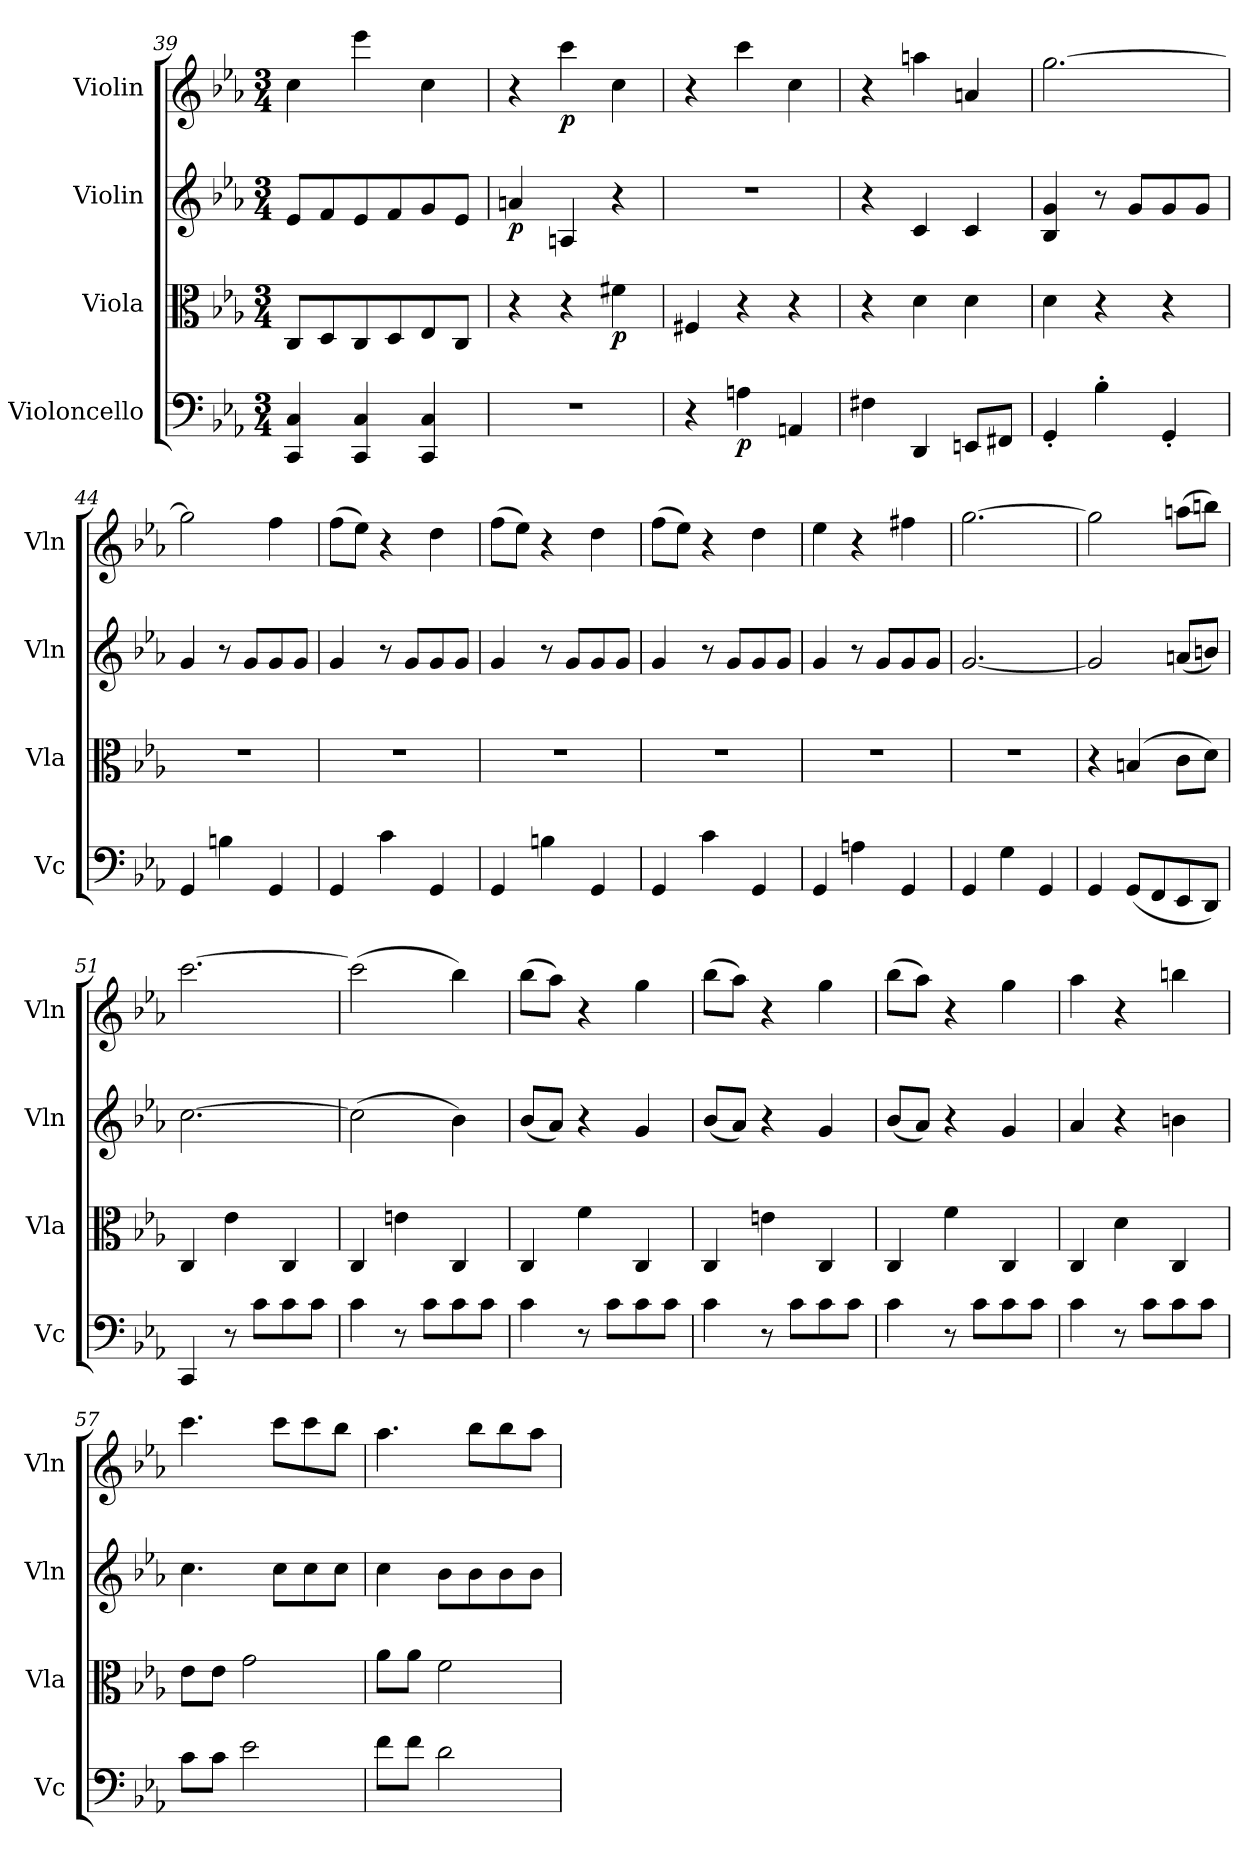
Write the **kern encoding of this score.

**kern	**dynam	**kern	**dynam	**kern	**dynam	**kern	**dynam
*part4	*part4	*part3	*part3	*part2	*part2	*part1	*part1
*staff4	*staff4	*staff3	*staff3	*staff2	*staff2	*staff1	*staff1
*I"Violoncello	*	*I"Viola	*	*I"Violin	*	*I"Violin	*
*I'Vc	*	*I'Vla	*	*I'Vln	*	*I'Vln	*
*clefF4	*	*clefC3	*	*clefG2	*	*clefG2	*
*k[b-e-a-]	*	*k[b-e-a-]	*	*k[b-e-a-]	*	*k[b-e-a-]	*
*M3/4	*	*M3/4	*	*M3/4	*	*M3/4	*
=39	=39	=39	=39	=39	=39	=39	=39
4CC/ 4C/	.	8C/L	.	8e-/L	.	4cc\	.
.	.	8D/	.	8f/	.	.	.
4CC/ 4C/	.	8C/	.	8e-/	.	4eee-\	.
.	.	8D/	.	8f/	.	.	.
4CC/ 4C/	.	8E-/	.	8g/	.	4cc\	.
.	.	8C/J	.	8e-/J	.	.	.
=40	=40	=40	=40	=40	=40	=40	=40
2.r	.	4r	.	4an/	p	4r	.
.	.	4r	.	4An/	.	4ccc\	p
.	.	4f#X\	p	4r	.	4cc\	.
=41	=41	=41	=41	=41	=41	=41	=41
4r	.	4F#X/	.	2.r	.	4r	.
4An\	p	4r	.	.	.	4ccc\	.
4AAn/	.	4r	.	.	.	4cc\	.
=42	=42	=42	=42	=42	=42	=42	=42
4F#X\	.	4r	.	4r	.	4r	.
4DD/	.	4d\	.	4c/	.	4aan\	.
8EEn/L	.	4d\	.	4c/	.	4an/	.
8FF#X/J	.	.	.	.	.	.	.
=43	=43	=43	=43	=43	=43	=43	=43
4GG'/	.	4d\	.	4B-/ 4g/	.	[2.gg\	.
4B-'\	.	4r	.	8r	.	.	.
.	.	.	.	8g/L	.	.	.
4GG'/	.	4r	.	8g/	.	.	.
.	.	.	.	8g/J	.	.	.
=44	=44	=44	=44	=44	=44	=44	=44
4GG/	.	2.r	.	4g/	.	2gg\]	.
4Bn\	.	.	.	8r	.	.	.
.	.	.	.	8g/L	.	.	.
4GG/	.	.	.	8g/	.	4ff\	.
.	.	.	.	8g/J	.	.	.
=45	=45	=45	=45	=45	=45	=45	=45
4GG/	.	2.r	.	4g/	.	(8ff\L	.
.	.	.	.	.	.	8ee-\J)	.
4c\	.	.	.	8r	.	4r	.
.	.	.	.	8g/L	.	.	.
4GG/	.	.	.	8g/	.	4dd\	.
.	.	.	.	8g/J	.	.	.
=46	=46	=46	=46	=46	=46	=46	=46
4GG/	.	2.r	.	4g/	.	(8ff\L	.
.	.	.	.	.	.	8ee-\J)	.
4Bn\	.	.	.	8r	.	4r	.
.	.	.	.	8g/L	.	.	.
4GG/	.	.	.	8g/	.	4dd\	.
.	.	.	.	8g/J	.	.	.
=47	=47	=47	=47	=47	=47	=47	=47
4GG/	.	2.r	.	4g/	.	(8ff\L	.
.	.	.	.	.	.	8ee-\J)	.
4c\	.	.	.	8r	.	4r	.
.	.	.	.	8g/L	.	.	.
4GG/	.	.	.	8g/	.	4dd\	.
.	.	.	.	8g/J	.	.	.
=48	=48	=48	=48	=48	=48	=48	=48
4GG/	.	2.r	.	4g/	.	4ee-\	.
4An\	.	.	.	8r	.	4r	.
.	.	.	.	8g/L	.	.	.
4GG/	.	.	.	8g/	.	4ff#X\	.
.	.	.	.	8g/J	.	.	.
=49	=49	=49	=49	=49	=49	=49	=49
4GG/	.	2.r	.	[2.g/	.	[2.gg\	.
4G\	.	.	.	.	.	.	.
4GG/	.	.	.	.	.	.	.
=50	=50	=50	=50	=50	=50	=50	=50
4GG/	.	4r	.	2g/]	.	2gg\]	.
(8GG/L	.	(4Bn/	.	.	.	.	.
8FF/	.	.	.	.	.	.	.
8EE-/	.	8c\L	.	(8an/L	.	(8aan\L	.
8DD/J)	.	8d\J)	.	8bn/J)	.	8bbn\J)	.
=51	=51	=51	=51	=51	=51	=51	=51
4CC/	.	4C/	.	[2.cc\	.	[2.ccc\	.
8r	.	4e-\	.	.	.	.	.
8c\L	.	.	.	.	.	.	.
8c\	.	4C/	.	.	.	.	.
8c\J	.	.	.	.	.	.	.
=52	=52	=52	=52	=52	=52	=52	=52
4c\	.	4C/	.	(2cc\]	.	(2ccc\]	.
8r	.	4en\	.	.	.	.	.
8c\L	.	.	.	.	.	.	.
8c\	.	4C/	.	4b-\)	.	4bb-\)	.
8c\J	.	.	.	.	.	.	.
=53	=53	=53	=53	=53	=53	=53	=53
4c\	.	4C/	.	(8b-/L	.	(8bb-\L	.
.	.	.	.	8a-/J)	.	8aa-\J)	.
8r	.	4f\	.	4r	.	4r	.
8c\L	.	.	.	.	.	.	.
8c\	.	4C/	.	4g/	.	4gg\	.
8c\J	.	.	.	.	.	.	.
=54	=54	=54	=54	=54	=54	=54	=54
4c\	.	4C/	.	(8b-/L	.	(8bb-\L	.
.	.	.	.	8a-/J)	.	8aa-\J)	.
8r	.	4en\	.	4r	.	4r	.
8c\L	.	.	.	.	.	.	.
8c\	.	4C/	.	4g/	.	4gg\	.
8c\J	.	.	.	.	.	.	.
=55	=55	=55	=55	=55	=55	=55	=55
4c\	.	4C/	.	(8b-/L	.	(8bb-\L	.
.	.	.	.	8a-/J)	.	8aa-\J)	.
8r	.	4f\	.	4r	.	4r	.
8c\L	.	.	.	.	.	.	.
8c\	.	4C/	.	4g/	.	4gg\	.
8c\J	.	.	.	.	.	.	.
=56	=56	=56	=56	=56	=56	=56	=56
4c\	.	4C/	.	4a-/	.	4aa-\	.
8r	.	4d\	.	4r	.	4r	.
8c\L	.	.	.	.	.	.	.
8c\	.	4C/	.	4bn\	.	4bbn\	.
8c\J	.	.	.	.	.	.	.
=57	=57	=57	=57	=57	=57	=57	=57
8c\L	.	8e-\L	.	4.cc\	.	4.ccc\	.
8c\J	.	8e-\J	.	.	.	.	.
2e-\	.	2g\	.	.	.	.	.
.	.	.	.	8cc\L	.	8ccc\L	.
.	.	.	.	8cc\	.	8ccc\	.
.	.	.	.	8cc\J	.	8bb-\J	.
=58	=58	=58	=58	=58	=58	=58	=58
8f\L	.	8a-\L	.	4cc\	.	4.aa-\	.
8f\J	.	8a-\J	.	.	.	.	.
2d\	.	2f\	.	8b-\L	.	.	.
.	.	.	.	8b-\	.	8bb-\L	.
.	.	.	.	8b-\	.	8bb-\	.
.	.	.	.	8b-\J	.	8aa-\J	.
=	=	=	=	=	=	=	=
*-	*-	*-	*-	*-	*-	*-	*-
